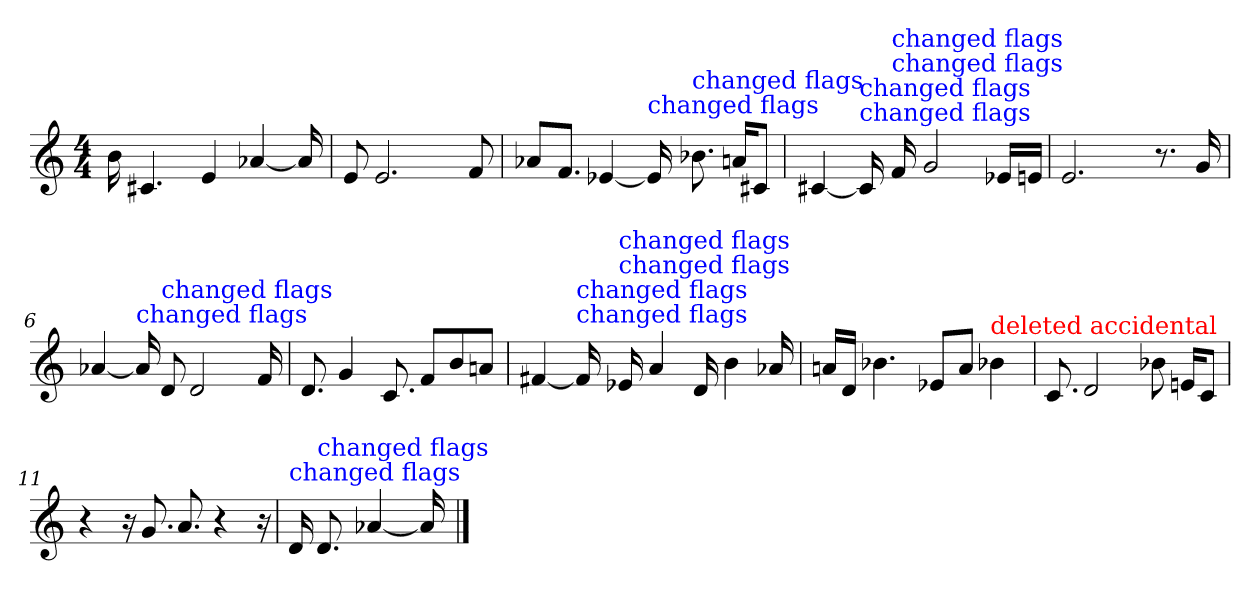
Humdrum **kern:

**kern
*part1
*staff1
*clefG2
*M4/4
=1
16b
4.c#X
4e
[4a-X
16a-]
=2
8e
2.e
8f
=3
8a-X/L
8.f/J
[4e-X
!LO:TX:color=#0000FF:t=changed flags
16e-i]
!LO:TX:color=#0000FF:t=changed flags
8.b-Xi
16an/KL
8c#X/J
=4
[4c#X
!LO:TX:color=#0000FF:t=changed flags
!LO:TX:color=#0000FF:t=changed flags
16c#i]
!LO:TX:color=#0000FF:t=changed flags
!LO:TX:color=#0000FF:t=changed flags
16fi
2g
16e-X/LL
16en/JJ
=5
2.e
8.r
16g
=6
[4a-X
!LO:TX:color=#0000FF:t=changed flags
16a-i]
!LO:TX:color=#0000FF:t=changed flags
8di
2d
16f
=7
8.d
4g
8.c
8f/L
8b/
8an/J
=8
[4f#X
!LO:TX:color=#0000FF:t=changed flags
!LO:TX:color=#0000FF:t=changed flags
16f#i]
!LO:TX:color=#0000FF:t=changed flags
!LO:TX:color=#0000FF:t=changed flags
16e-Xi
4a
16d
4b
16a-X
=9
16an/LL
16d/JJ
4.b-X
8e-X/L
8a/J
!LO:TX:color=#FF0000:t=deleted accidental
4b-Xj
=10
8.c
2d
8b-X
16en/KL
8c/J
=11
4r
16r
8.g
8.a
4r
16r
=12
!LO:TX:color=#0000FF:t=changed flags
16di
!LO:TX:color=#0000FF:t=changed flags
8.di
[4a-X
16a-]
==
*-
